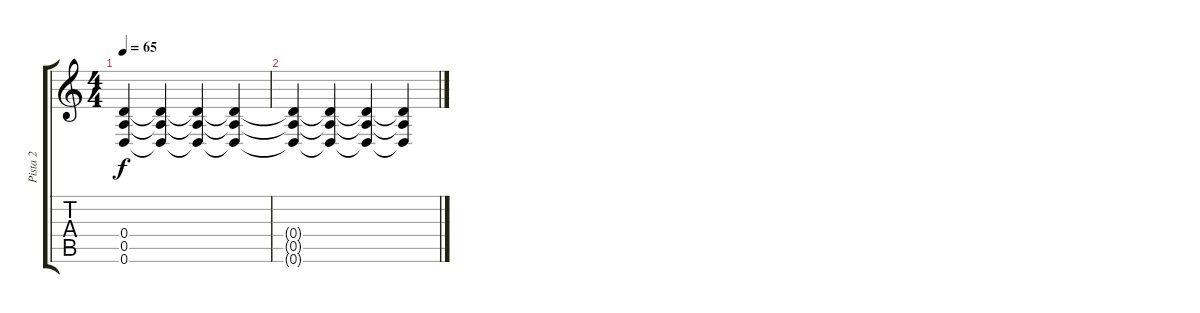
\track ("Pista 2" "Pista 2") {instrument overdrivenguitar}
\staff {score tabs}
\tuning (E4 B3 G3 D3 A2 D2) {hide}
\ts (4 4)
\tempo 65
\clef g2
\ks c
(0.4{t} 0.5{t} 0.6{t}).4{dy f} (0.4{t} 0.5{t} 0.6{t}).4 (0.4{t} 0.5{t} 0.6{t}).4 (0.4{t} 0.5{t} 0.6{t}).4 |
(0.4{t} 0.5{t} 0.6{t}).4 (0.4{t} 0.5{t} 0.6{t}).4 (0.4{t} 0.5{t} 0.6{t}).4 (0.4{t} 0.5{t} 0.6{t}).4
